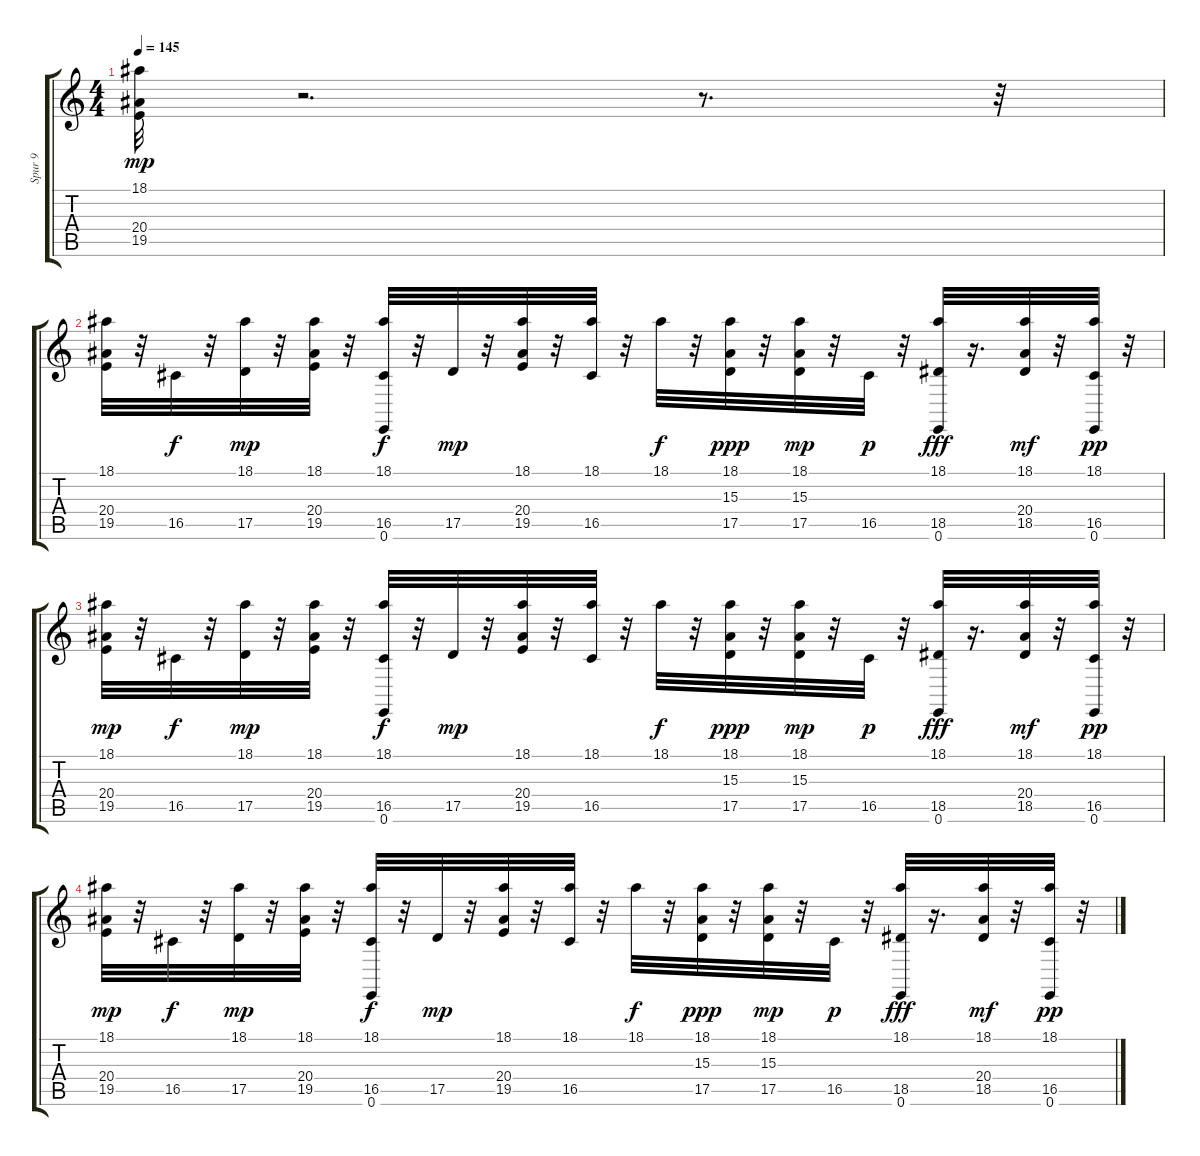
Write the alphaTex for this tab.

\track ("Spur 9" "Spur 9") {instrument acousticgrandpiano}
\staff {score tabs}
\tuning (E4 B3 G3 D3 A2 E2) {hide}
\ts (4 4)
\tempo 145
\clef g2
\ks c
(18.1 20.4 19.5).32{dy mp} r.2{d} r.8{d} r.32 |
(18.1 20.4 19.5).32 r.32 16.5.32{dy f} r.32 (18.1 17.5).32{dy mp} r.32 (18.1 20.4 19.5).32 r.32 (18.1 16.5 0.6).32{dy f} r.32 17.5.32{dy mp} r.32 (18.1 20.4 19.5).32 r.32 (18.1 16.5).32 r.32 18.1.32{dy f} r.32 (18.1 15.3 17.5).32{dy ppp} r.32 (18.1 15.3 17.5).32{dy mp} r.32 16.5.32{dy p} r.32 (18.1 18.5 0.6).32{dy fff} r.16{d} (18.1 20.4 18.5).32{dy mf} r.32 (18.1 16.5 0.6).32{dy pp} r.32 |
(18.1 20.4 19.5).32{dy mp} r.32 16.5.32{dy f} r.32 (18.1 17.5).32{dy mp} r.32 (18.1 20.4 19.5).32 r.32 (18.1 16.5 0.6).32{dy f} r.32 17.5.32{dy mp} r.32 (18.1 20.4 19.5).32 r.32 (18.1 16.5).32 r.32 18.1.32{dy f} r.32 (18.1 15.3 17.5).32{dy ppp} r.32 (18.1 15.3 17.5).32{dy mp} r.32 16.5.32{dy p} r.32 (18.1 18.5 0.6).32{dy fff} r.16{d} (18.1 20.4 18.5).32{dy mf} r.32 (18.1 16.5 0.6).32{dy pp} r.32 |
(18.1 20.4 19.5).32{dy mp} r.32 16.5.32{dy f} r.32 (18.1 17.5).32{dy mp} r.32 (18.1 20.4 19.5).32 r.32 (18.1 16.5 0.6).32{dy f} r.32 17.5.32{dy mp} r.32 (18.1 20.4 19.5).32 r.32 (18.1 16.5).32 r.32 18.1.32{dy f} r.32 (18.1 15.3 17.5).32{dy ppp} r.32 (18.1 15.3 17.5).32{dy mp} r.32 16.5.32{dy p} r.32 (18.1 18.5 0.6).32{dy fff} r.16{d} (18.1 20.4 18.5).32{dy mf} r.32 (18.1 16.5 0.6).32{dy pp} r.32
